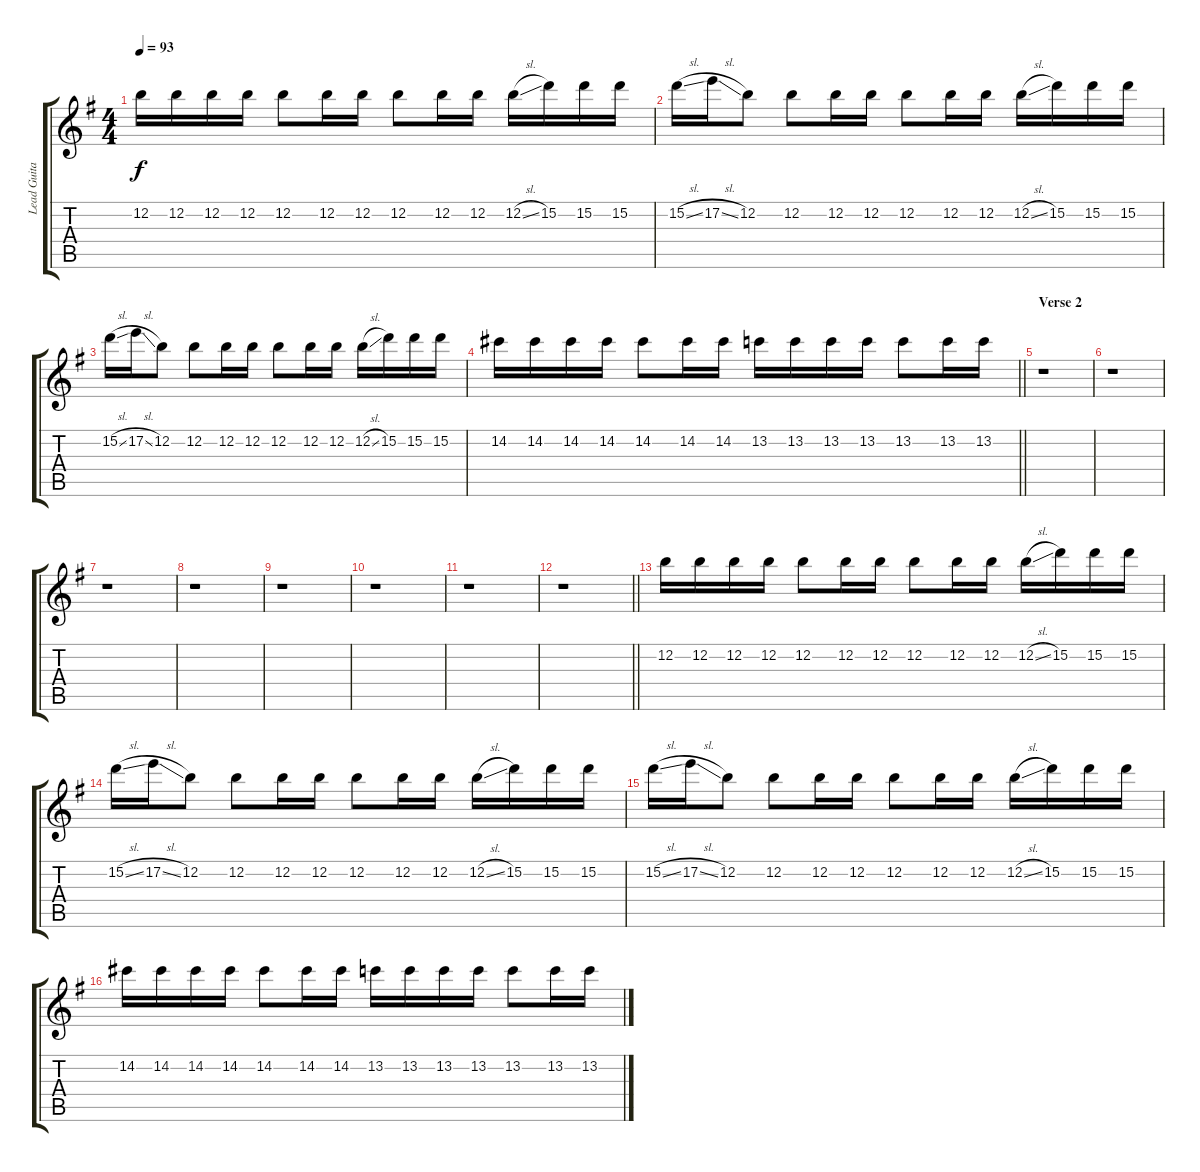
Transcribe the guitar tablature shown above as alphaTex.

\track ("Lead Guitar 2 - Arjen Lucassen" "Lead Guita") {instrument overdrivenguitar}
\staff {score tabs}
\tuning (E4 B3 G3 D3 A2 E2) {hide}
\ts (4 4)
\tempo 93
\clef g2
\ks eminor
12.2.16{dy f} 12.2.16 12.2.16 12.2.16 12.2.8 12.2.16 12.2.16 12.2.8 12.2.16 12.2.16 12.2{sl}.16 15.2.16 15.2.16 15.2.16 |
15.2{sl}.16 17.2{sl}.16 12.2.8 12.2.8 12.2.16 12.2.16 12.2.8 12.2.16 12.2.16 12.2{sl}.16 15.2.16 15.2.16 15.2.16 |
15.2{sl}.16 17.2{sl}.16 12.2.8 12.2.8 12.2.16 12.2.16 12.2.8 12.2.16 12.2.16 12.2{sl}.16 15.2.16 15.2.16 15.2.16 |
\barLineRight lightlight
14.2.16 14.2.16 14.2.16 14.2.16 14.2.8 14.2.16 14.2.16 13.2.16 13.2.16 13.2.16 13.2.16 13.2.8 13.2.16 13.2.16 |
\section ("" "Verse 2")
r.1 |
r.1 |
r.1 |
r.1 |
r.1 |
r.1 |
r.1 |
\barLineRight lightlight
r.1 |
12.2.16 12.2.16 12.2.16 12.2.16 12.2.8 12.2.16 12.2.16 12.2.8 12.2.16 12.2.16 12.2{sl}.16 15.2.16 15.2.16 15.2.16 |
15.2{sl}.16 17.2{sl}.16 12.2.8 12.2.8 12.2.16 12.2.16 12.2.8 12.2.16 12.2.16 12.2{sl}.16 15.2.16 15.2.16 15.2.16 |
15.2{sl}.16 17.2{sl}.16 12.2.8 12.2.8 12.2.16 12.2.16 12.2.8 12.2.16 12.2.16 12.2{sl}.16 15.2.16 15.2.16 15.2.16 |
14.2.16 14.2.16 14.2.16 14.2.16 14.2.8 14.2.16 14.2.16 13.2.16 13.2.16 13.2.16 13.2.16 13.2.8 13.2.16 13.2.16
